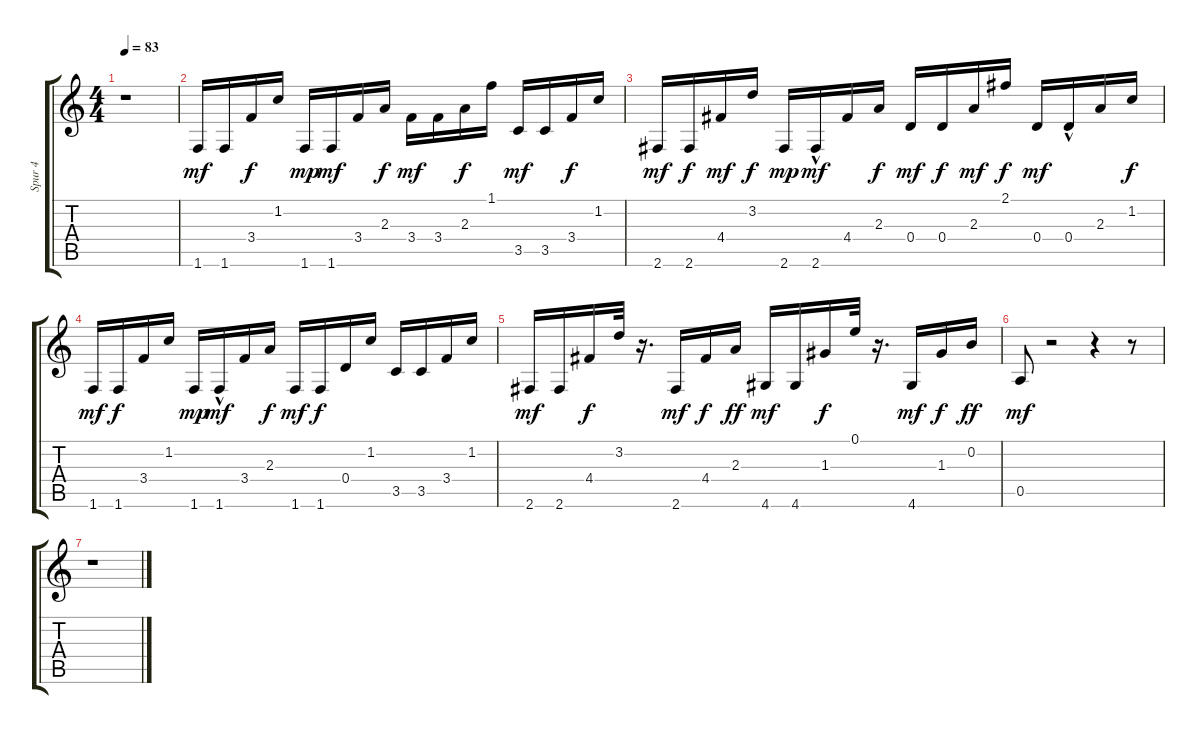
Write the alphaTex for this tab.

\track ("Spur 4" "Spur 4") {instrument acousticguitarnylon}
\staff {score tabs}
\tuning (E4 B3 G3 D3 A2 E2) {hide}
\ts (4 4)
\tempo 83
\clef g2
\ks c
r.1{dy mf} |
1.6.16 1.6.16 3.4.16{dy f} 1.2.16 1.6.16{dy mp} 1.6.16{dy mf} 3.4.16 2.3.16{dy f} 3.4.16{dy mf} 3.4.16 2.3.16{dy f} 1.1.16 3.5.16{dy mf} 3.5.16 3.4.16{dy f} 1.2.16 |
2.6.16{dy mf} 2.6.16{dy f} 4.4.16{dy mf} 3.2.16{dy f} 2.6.16{dy mp} 2.6{hac}.16{dy mf} 4.4.16 2.3.16{dy f} 0.4.16{dy mf} 0.4.16{dy f} 2.3.16{dy mf} 2.1.16{dy f} 0.4.16{dy mf} 0.4{hac}.16 2.3.16 1.2.16{dy f} |
1.6.16{dy mf} 1.6.16{dy f} 3.4.16 1.2.16 1.6.16{dy mp} 1.6{hac}.16{dy mf} 3.4.16 2.3.16{dy f} 1.6.16{dy mf} 1.6.16{dy f} 0.4.16 1.2.16 3.5.16 3.5.16 3.4.16 1.2.16 |
2.6.16{dy mf} 2.6.16 4.4.16{dy f} 3.2.32 r.16{d} 2.6.16{dy mf} 4.4.16{dy f} 2.3.16{dy ff} 4.6.16{dy mf} 4.6.16 1.3.16{dy f} 0.1.32 r.16{d} 4.6.16{dy mf} 1.3.16{dy f} 0.2.16{dy ff} |
0.5.8{dy mf} r.2 r.4 r.8 |
r.1
